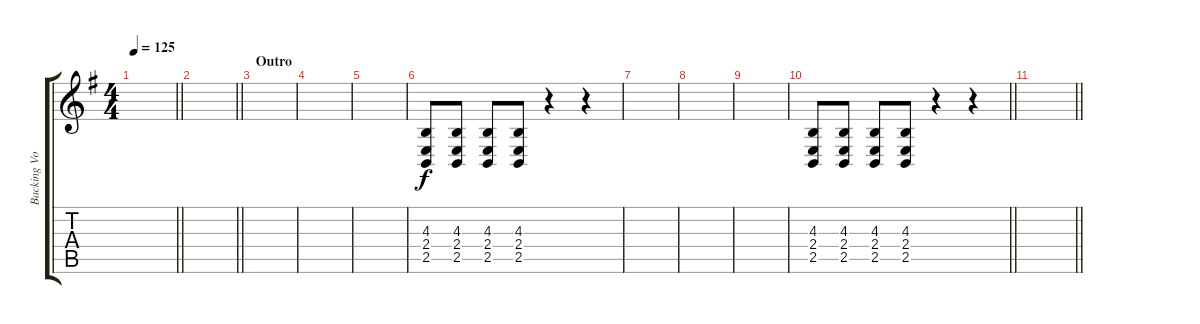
\track ("Backing Vocals" "Backing Vo") {instrument lead6voice}
\staff {score tabs}
\tuning (E4 B3 G3 D3 A2 E2) {hide}
\ts (4 4)
\tempo 125
\clef g2
\barLineRight lightlight
\ks eminor
|
\barLineRight lightlight
|
\section ("" "Outro")
|
|
|
(4.3 2.4 2.5).8 (4.3 2.4 2.5).8 (4.3 2.4 2.5).8 (4.3 2.4 2.5).8 r.4 r.4 |
|
|
|
\barLineRight lightlight
(4.3 2.4 2.5).8 (4.3 2.4 2.5).8 (4.3 2.4 2.5).8 (4.3 2.4 2.5).8 r.4 r.4 |
\barLineRight lightlight
